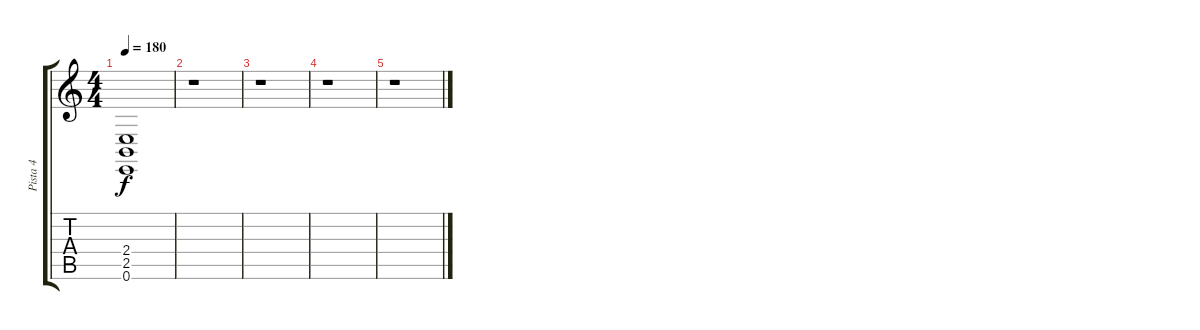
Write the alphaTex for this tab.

\track ("Pista 4" "Pista 4") {instrument brightacousticpiano}
\staff {score tabs}
\tuning (E4 B3 G3 D3 A2 E2) {hide}
\ts (4 4)
\tempo 180
\clef g2
\ks c
(2.4{t} 2.5{t} 0.6{t}).1{dy f} |
r.1 |
r.1 |
r.1 |
r.1
